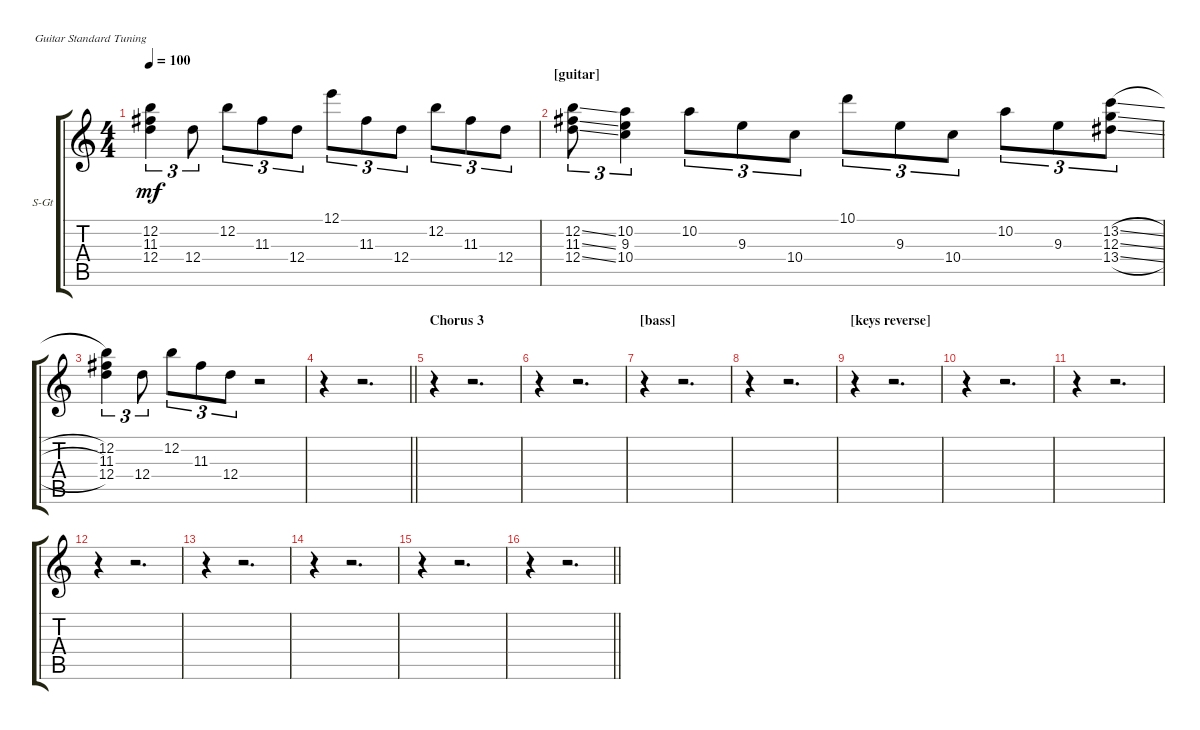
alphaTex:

\bracketExtendMode groupsimilarinstruments
\firstSystemTrackNameOrientation horizontal
\otherSystemsTrackNameOrientation horizontal
\track ("guitar clean (Artur Potemkin)" "S-Gt") {instrument acousticguitarsteel}
\staff {score tabs}
\tuning (E4 B3 G3 D3 A2 E2)
\ts (4 4)
\tempo 100
\clef g2
\ks aminor
(12.4 11.3 12.2).4{tu (3 2) dy mf} 12.4.8{tu (3 2)} 12.2.8{tu (3 2)} 11.3.8{tu (3 2)} 12.4.8{tu (3 2)} 12.1.8{tu (3 2)} 11.3.8{tu (3 2)} 12.4.8{tu (3 2)} 12.2.8{tu (3 2)} 11.3.8{tu (3 2)} 12.4.8{tu (3 2)} |
\section ("" "[guitar]")
(12.4{ss} 11.3{ss} 12.2{ss}).8{tu (3 2)} (10.4 9.3 10.2).4{tu (3 2)} 10.2.8{tu (3 2)} 9.3.8{tu (3 2)} 10.4.8{tu (3 2)} 10.1.8{tu (3 2)} 9.3.8{tu (3 2)} 10.4.8{tu (3 2)} 10.2.8{tu (3 2)} 9.3.8{tu (3 2)} (13.4{sl} 12.3{sl} 13.2{sl}).8{tu (3 2)} |
(12.4 11.3 12.2).4{tu (3 2)} 12.4.8{tu (3 2)} 12.2.8{tu (3 2)} 11.3.8{tu (3 2)} 12.4.8{tu (3 2)} r.2 |
\barLineRight lightlight
r.4 r.2{d} |
\section ("" "Chorus 3")
r.4 r.2{d} |
r.4 r.2{d} |
\section ("" "[bass]")
r.4 r.2{d} |
r.4 r.2{d} |
\section ("" "[keys reverse]")
r.4 r.2{d} |
r.4 r.2{d} |
r.4 r.2{d} |
r.4 r.2{d} |
r.4 r.2{d} |
r.4 r.2{d} |
r.4 r.2{d} |
\barLineRight lightlight
r.4 r.2{d}
